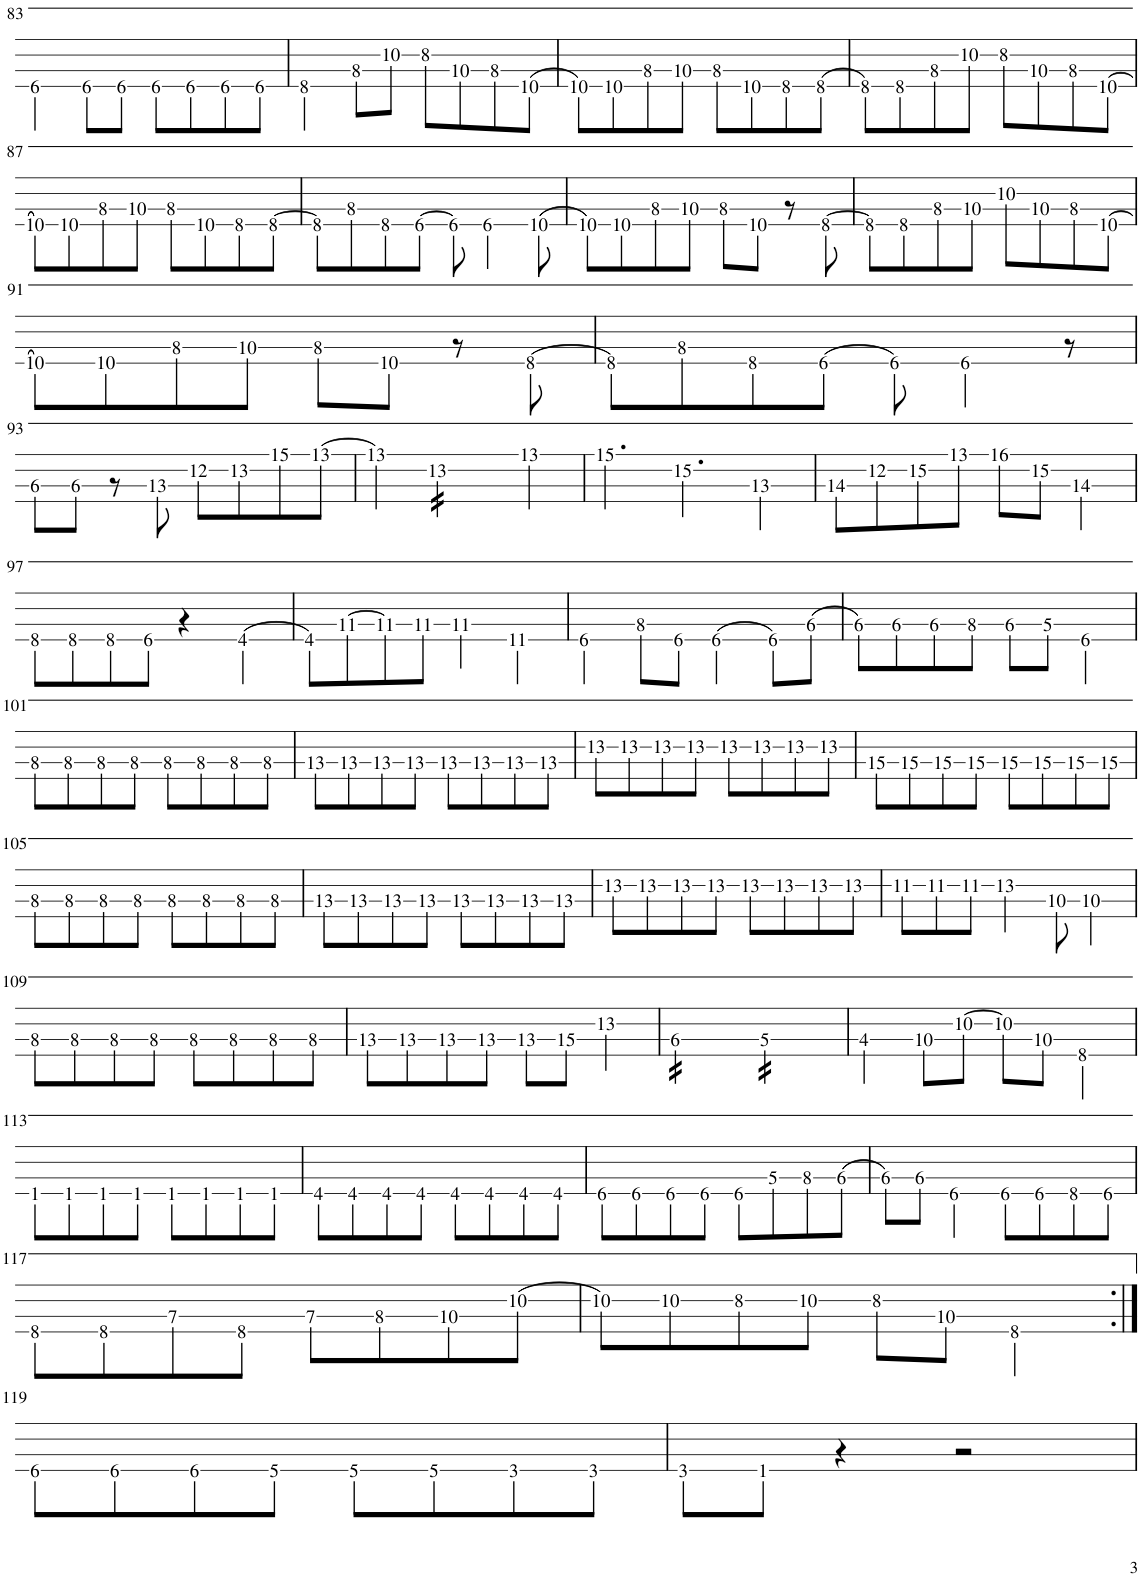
**kern
*part1
*staff1
*I"Electric Bass
*I'El. B.
!!LO:PB:g=z
*
*Trd7c12
*k[]
*M4/4
=83
4BB-\
8BB-\L
8BB-\J
8BB-\L
8BB-\
8BB-\
8BB-\J
=84
4C\
8F\L
8c\J
8B-\L
8G\
8F\
[8D\J
=85
8D\L]
8D\
8F\
8G\J
8F\L
8D\
8C\
[8C\J
=86
8C\L]
8C\
8F\
8c\J
8B-\L
8G\
8F\
[8D\J
!!LO:LB:g=z
=87
8D\L]
8D\
8F\
8G\J
8F\L
8D\
8C\
[8C\J
=88
8C\L]
8F\
8C\
[8BB-\J
8BB-\]
4BB-\
[8D\
=89
8D\L]
8D\
8F\
8G\J
8F\L
8D\J
8r
[8C\
=90
8C\L]
8C\
8F\
8G\J
8c\L
8G\
8F\
[8D\J
!!LO:LB:g=z
=91
8D\L]
8D\
8F\
8G\J
8F\L
8D\J
8r
[8C\
=92
8C\L]
8F\
8C\
[8BB-\J
8BB-\]
4BB-\
8r
!!LO:LB:g=z
=93
8E-\L
8E-\J
8r
8B-\
8d\L
8e-\
8b-\
[8g#\J
=94
4g#\]
2e-\
4g#\
=95
4.b-\
4.f\
4B-\
=96
8B\L
8d\
8f\
8g#\J
8b\L
8f\J
4B\
!!LO:LB:g=z
=97
8C\L
8C\
8C\
8BB-\J
4r
[4GG#\
=98
8GG#\L]
[8G#\
8G#\]
8G#\J
4G#\
4E-\
=99
4BB-\
8F\L
8BB-\J
[4BB-\
8BB-\L]
[8E-\J
=100
8E-\L]
8E-\
8E-\
8F\J
8E-\L
8D\J
4BB-\
!!LO:LB:g=z
=101
8F\L
8F\
8F\
8F\J
8F\L
8F\
8F\
8F\J
=102
8B-\L
8B-\
8B-\
8B-\J
8B-\L
8B-\
8B-\
8B-\J
=103
8e-\L
8e-\
8e-\
8e-\J
8e-\L
8e-\
8e-\
8e-\J
=104
8c\L
8c\
8c\
8c\J
8c\L
8c\
8c\
8c\J
!!LO:LB:g=z
=105
8F\L
8F\
8F\
8F\J
8F\L
8F\
8F\
8F\J
=106
8B-\L
8B-\
8B-\
8B-\J
8B-\L
8B-\
8B-\
8B-\J
=107
8e-\L
8e-\
8e-\
8e-\J
8e-\L
8e-\
8e-\
8e-\J
=108
8c#\L
8c#\
8c#\J
4e-\
8G\
4G\
!!LO:LB:g=z
=109
8F\L
8F\
8F\
8F\J
8F\L
8F\
8F\
8F\J
=110
8B-\L
8B-\
8B-\
8B-\J
8B-\L
8c\J
4e-\
=111
2E-\
2D\
=112
4C#\
8G\L
[8c\J
8c\L]
8G\J
4C\
!!LO:LB:g=z
=113
8FF\L
8FF\
8FF\
8FF\J
8FF\L
8FF\
8FF\
8FF\J
=114
8GG#\L
8GG#\
8GG#\
8GG#\J
8GG#\L
8GG#\
8GG#\
8GG#\J
=115
8BB-\L
8BB-\
8BB-\
8BB-\J
8BB-\L
8D\
8F\
[8E-\J
=116
8E-\L]
8E-\J
4BB-\
8BB-\L
8BB-\
8C\
8BB-\J
!!LO:LB:g=z
=117
8C\L
8C\
8E\
8C\J
8E\L
8F\
8G\
[8c\J
=118
8c\L]
8c\
8B-\
8c\J
8B-\L
8G\J
4C\
!!LO:LB:g=z
=119:|!
8BB-\L
8BB-\
8BB-\
8AA\J
8AA\L
8AA\
8GG\
8GG\J
=120
8GG\L
8FF\J
4r
2r
=
*-
